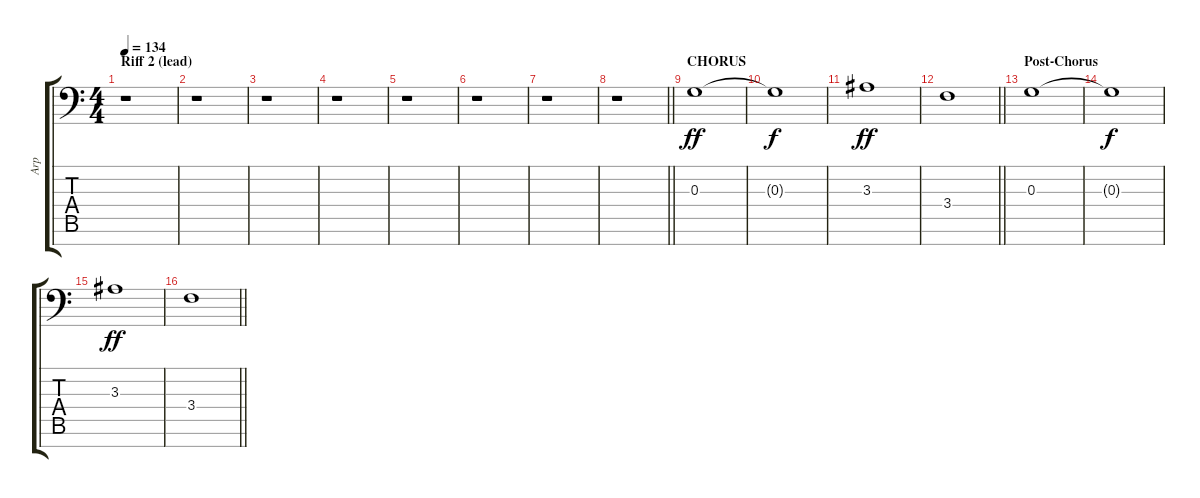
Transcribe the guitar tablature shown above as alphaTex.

\track ("Arp" "Arp") {instrument mutedtrumpet}
\staff {score tabs}
\tuning (A5 B3 G3 D3 A2 E2 C-1) {hide}
\ts (4 4)
\section ("" "Riff 2 (lead)")
\tempo 134
\clef f4
\ks c
r.1{dy ff} |
r.1 |
r.1 |
r.1 |
r.1 |
r.1 |
r.1 |
\barLineRight lightlight
r.1 |
\section ("" "CHORUS")
0.3.1 |
0.3{t}.1{dy f} |
3.3.1{dy ff} |
\barLineRight lightlight
3.4.1 |
\section ("" "Post-Chorus")
0.3.1 |
0.3{t}.1{dy f} |
3.3.1{dy ff} |
\barLineRight lightlight
3.4.1
